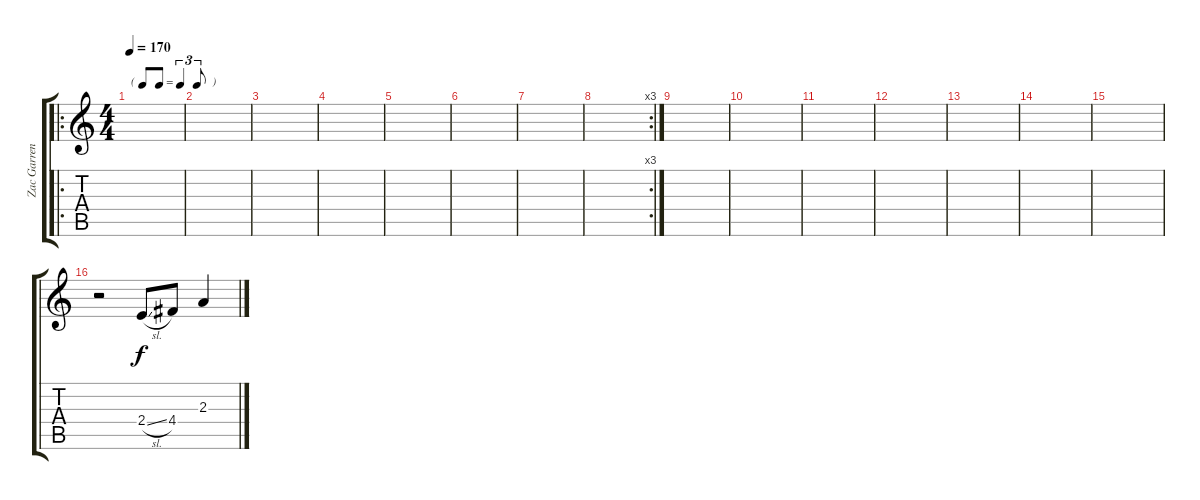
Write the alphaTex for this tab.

\track ("Zac Garren" "Zac Garren") {instrument distortionguitar}
\staff {score tabs}
\tuning (E4 B3 G3 D3 A2 D2) {hide}
\ro
\ts (4 4)
\tf triplet8th
\tempo 170
\clef g2
\ks c
|
|
|
|
|
|
|
\rc 3
|
|
|
|
|
|
|
|
r.2 2.4{sl}.8 4.4.8 2.3.4
